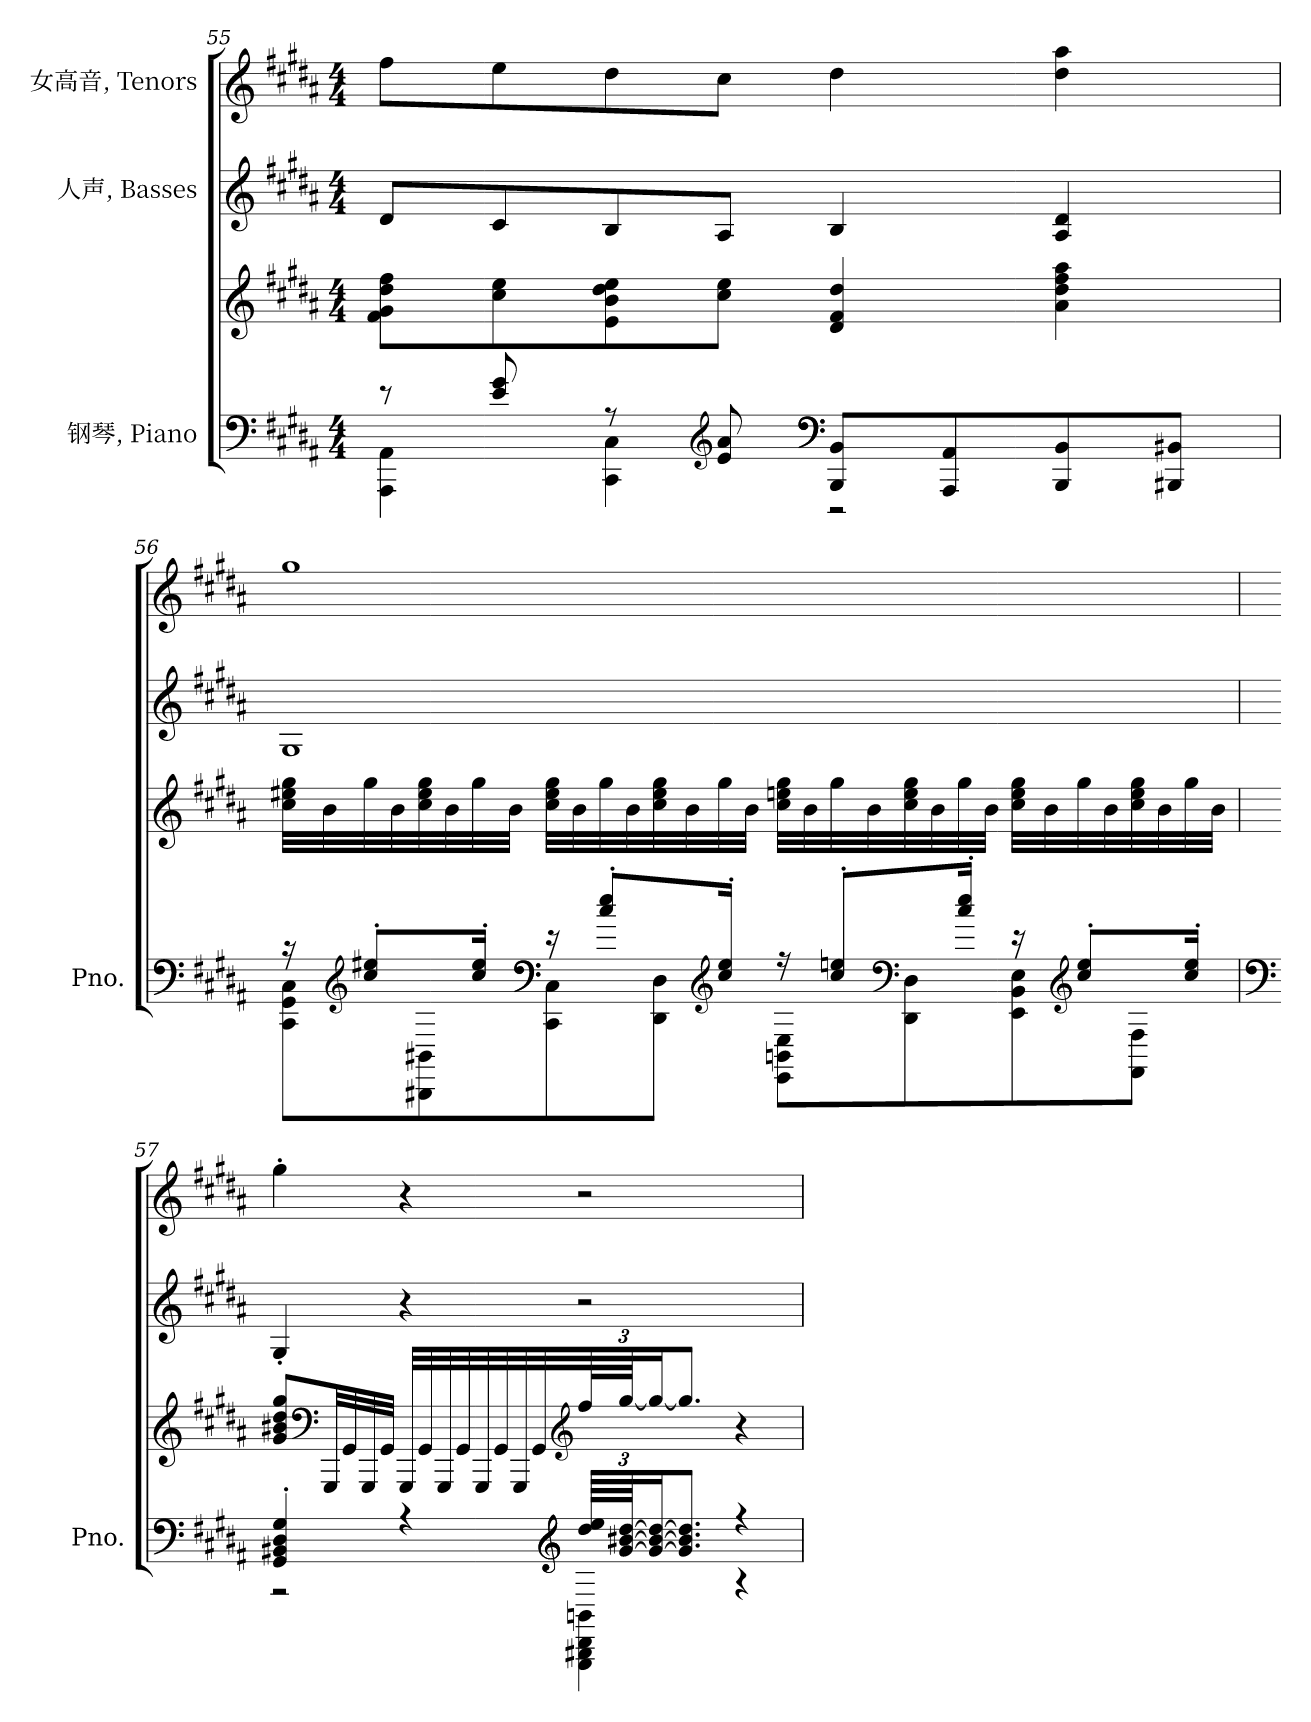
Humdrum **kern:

**kern	**kern	**kern	**kern
*part3	*part3	*part2	*part1
*staff4	*staff3	*staff2	*staff1
*I"钢琴, Piano	*	*I"人声, Basses	*I"女高音, Tenors
*I'Pno.	*	*	*
*clefF4	*clefG2	*clefG2	*clefG2
*k[f#c#g#d#a#]	*k[f#c#g#d#a#]	*k[f#c#g#d#a#]	*k[f#c#g#d#a#]
*M4/4	*M4/4	*M4/4	*M4/4
=55	=55	=55	=55
*^	*	*	*
8r	4AAA#\ 4AA#\	8f#\ 8g#\ 8dd#\ 8ff#\L	8d#/L	8ff#\L
8e/ 8g#/	.	8cc#\ 8ee\	8c#/	8ee\
8r	4CC#\ 4C#\	8e\ 8b\ 8dd#\ 8ee\	8B/	8dd#\
*clefG2	*	*	*	*
8e/ 8a#/	.	8cc#\ 8ee\J	8A#/J	8cc#\J
*clefF4	*	*	*	*
8BBB/ 8BB/L	2r	4d#/ 4f#/ 4dd#/	4B/	4dd#\
8AAA#/ 8AA#/	.	.	.	.
8BBB/ 8BB/	.	4a#\ 4dd#\ 4ff#\ 4aa#\	4A#/ 4d#/	4dd#\ 4aa#\
8BBB#X/ 8BB#X/J	.	.	.	.
!!LO:PB:g=z
=56	=56	=56	=56	=56
16r	8CC#\ 8GG#\ 8C#\L	32cc#\ 32ee#X\ 32gg#\LLL	1G#	1gg#
.	.	32b\	.	.
*clefG2	*	*	*	*
8cc#/' 8ee#X/'L	.	32gg#\	.	.
.	.	32b\	.	.
.	8BBB#X\ 8BB#X\	32cc#\ 32ee#\ 32gg#\	.	.
.	.	32b\	.	.
16cc#/' 16ee#/'Jk	.	32gg#\	.	.
.	.	32b\JJJ	.	.
*clefF4	*	*	*	*
16r	8CC#\ 8C#\	32cc#\ 32ee#\ 32gg#\LLL	.	.
.	.	32b\	.	.
8cc#/' 8ee#/'L	.	32gg#\	.	.
.	.	32b\	.	.
.	8DD#\ 8D#\J	32cc#\ 32ee#\ 32gg#\	.	.
.	.	32b\	.	.
*clefG2	*	*	*	*
16cc#/' 16ee#/'Jk	.	32gg#\	.	.
.	.	32b\JJJ	.	.
16r	8EE\ 8BBn\ 8E\L	32cc#\ 32een\ 32gg#\LLL	.	.
.	.	32b\	.	.
8cc#/' 8een/'L	.	32gg#\	.	.
.	.	32b\	.	.
*clefF4	*	*	*	*
.	8DD#\ 8D#\	32cc#\ 32ee\ 32gg#\	.	.
.	.	32b\	.	.
16cc#/' 16ee/'Jk	.	32gg#\	.	.
.	.	32b\JJJ	.	.
16r	8EE\ 8BB\ 8E\	32cc#\ 32ee\ 32gg#\LLL	.	.
.	.	32b\	.	.
*clefG2	*	*	*	*
8cc#/' 8ee/'L	.	32gg#\	.	.
.	.	32b\	.	.
.	8FF#\ 8F#\J	32cc#\ 32ee\ 32gg#\	.	.
.	.	32b\	.	.
16cc#/' 16ee/'Jk	.	32gg#\	.	.
.	.	32b\JJJ	.	.
!!LO:LB:g=z
=57	=57	=57	=57	=57
*clefF4	*	*	*	*
4GG#/' 4BB#X/' 4D#/' 4G#/'	2r	8g#/ 8b#X/ 8dd#/ 8gg#/L	4G#'/	4gg#'\
*	*	*clefF4	*	*
.	.	32GGG#/LL	.	.
.	.	32GG#/	.	.
.	.	32GGG#/	.	.
.	.	32GG#/JJJ	.	.
4r	.	32GGG#/LLL	4r	4r
.	.	32GG#/	.	.
.	.	32GGG#/	.	.
.	.	32GG#/	.	.
.	.	32GGG#/	.	.
.	.	32GG#/	.	.
.	.	32GGG#/	.	.
.	.	32GG#/	.	.
*clefG2	*	*clefG2	*	*
*Xbrackettup	*	*Xbrackettup	*	*
96dd#/ 96ee/LLLL	4GGG#\ 4BBB#X\ 4DD#\ 4BBn\	96ff#/L	2r	2r
[96g#/ [96b#X/ [96dd#/JJ	.	[96gg#/JJ	.	.
24g#/_ 24b#/_ 24dd#/_J	.	24gg#/J_	.	.
8.g#/] 8.b#/] 8.dd#/]J	.	8.gg#/J]	.	.
4r	4r	4r	.	.
*v	*v	*	*	*
=	=	=	=
*-	*-	*-	*-
